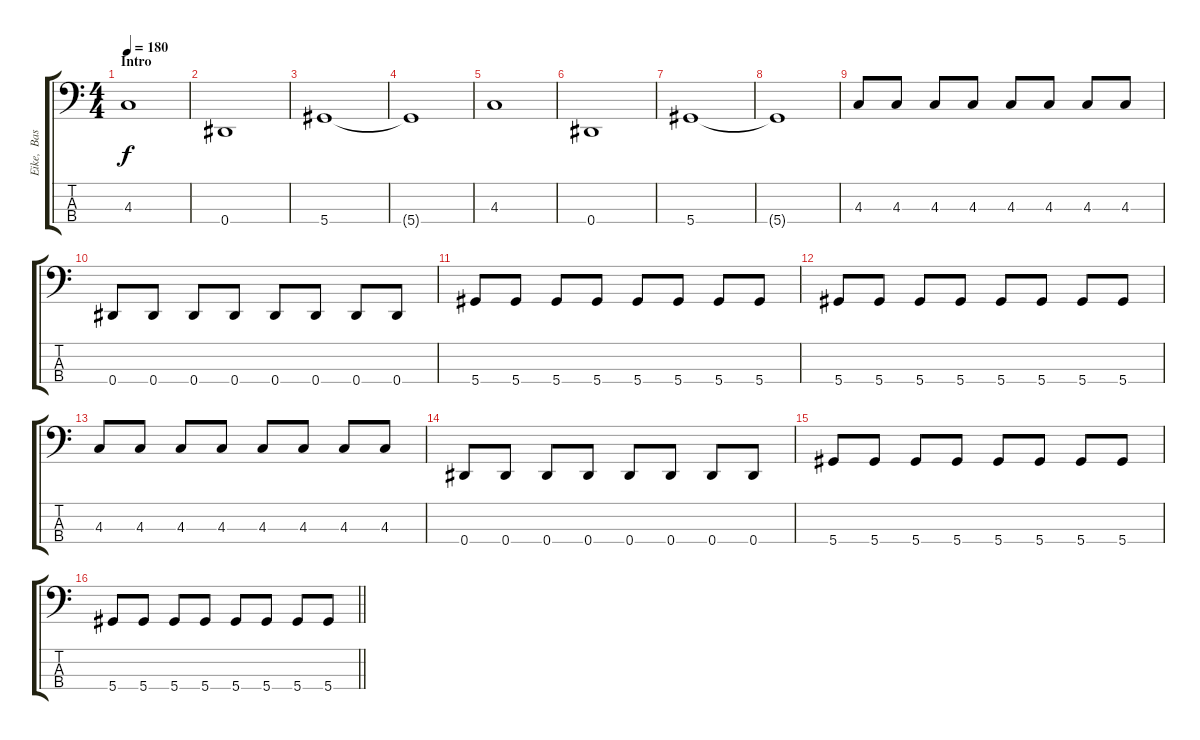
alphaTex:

\track ("Eike,  Bass" "Eike,  Bas") {instrument electricbassfinger}
\staff {score tabs}
\tuning (Gb2 Db2 Ab1 Eb1) {hide}
\ts (4 4)
\section ("" "Intro")
\tempo 180
\clef f4
\ks c
4.3.1{dy f instrument electricbassfinger} |
0.4.1 |
5.4.1 |
5.4{t}.1 |
4.3.1 |
0.4.1 |
5.4.1 |
5.4{t}.1 |
4.3.8 4.3.8 4.3.8 4.3.8 4.3.8 4.3.8 4.3.8 4.3.8 |
0.4.8 0.4.8 0.4.8 0.4.8 0.4.8 0.4.8 0.4.8 0.4.8 |
5.4.8 5.4.8 5.4.8 5.4.8 5.4.8 5.4.8 5.4.8 5.4.8 |
5.4.8 5.4.8 5.4.8 5.4.8 5.4.8 5.4.8 5.4.8 5.4.8 |
4.3.8 4.3.8 4.3.8 4.3.8 4.3.8 4.3.8 4.3.8 4.3.8 |
0.4.8 0.4.8 0.4.8 0.4.8 0.4.8 0.4.8 0.4.8 0.4.8 |
5.4.8 5.4.8 5.4.8 5.4.8 5.4.8 5.4.8 5.4.8 5.4.8 |
\barLineRight lightlight
5.4.8 5.4.8 5.4.8 5.4.8 5.4.8 5.4.8 5.4.8 5.4.8
